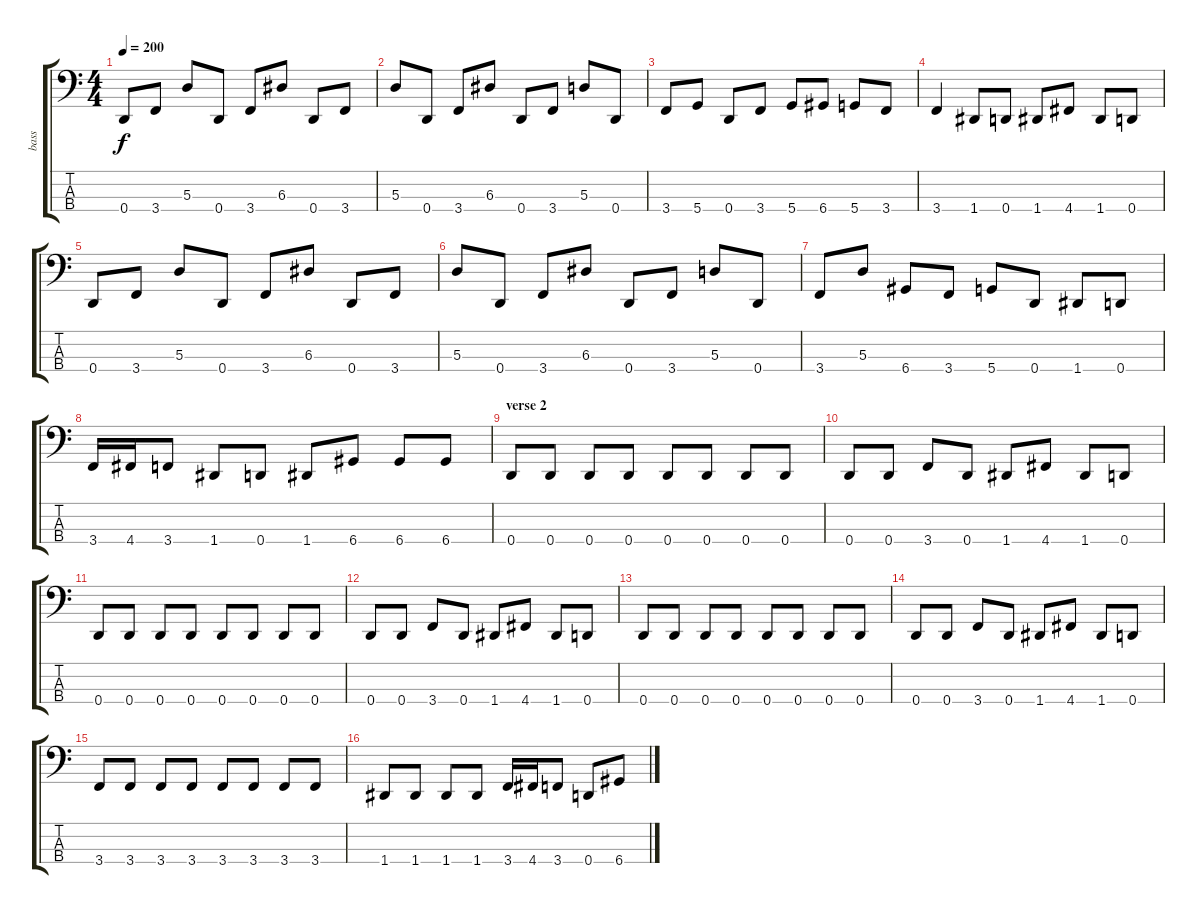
\track ("bass" "bass") {instrument electricbasspick}
\staff {score tabs}
\tuning (G2 D2 A1 D1) {hide}
\ts (4 4)
\tempo 200
\clef f4
\ks c
0.4.8{dy f} 3.4.8 5.3.8 0.4.8 3.4.8 6.3.8 0.4.8 3.4.8 |
5.3.8 0.4.8 3.4.8 6.3.8 0.4.8 3.4.8 5.3.8 0.4.8 |
3.4.8 5.4.8 0.4.8 3.4.8 5.4.8 6.4.8 5.4.8 3.4.8 |
3.4.4 1.4.8 0.4.8 1.4.8 4.4.8 1.4.8 0.4.8 |
0.4.8 3.4.8 5.3.8 0.4.8 3.4.8 6.3.8 0.4.8 3.4.8 |
5.3.8 0.4.8 3.4.8 6.3.8 0.4.8 3.4.8 5.3.8 0.4.8 |
3.4.8 5.3.8 6.4.8 3.4.8 5.4.8 0.4.8 1.4.8 0.4.8 |
3.4.16 4.4.16 3.4.8 1.4.8 0.4.8 1.4.8 6.4.8 6.4.8 6.4.8 |
\section ("" "verse 2")
0.4.8 0.4.8 0.4.8 0.4.8 0.4.8 0.4.8 0.4.8 0.4.8 |
0.4.8 0.4.8 3.4.8 0.4.8 1.4.8 4.4.8 1.4.8 0.4.8 |
0.4.8 0.4.8 0.4.8 0.4.8 0.4.8 0.4.8 0.4.8 0.4.8 |
0.4.8 0.4.8 3.4.8 0.4.8 1.4.8 4.4.8 1.4.8 0.4.8 |
0.4.8 0.4.8 0.4.8 0.4.8 0.4.8 0.4.8 0.4.8 0.4.8 |
0.4.8 0.4.8 3.4.8 0.4.8 1.4.8 4.4.8 1.4.8 0.4.8 |
3.4.8 3.4.8 3.4.8 3.4.8 3.4.8 3.4.8 3.4.8 3.4.8 |
1.4.8 1.4.8 1.4.8 1.4.8 3.4.16 4.4.16 3.4.8 0.4.8 6.4.8
